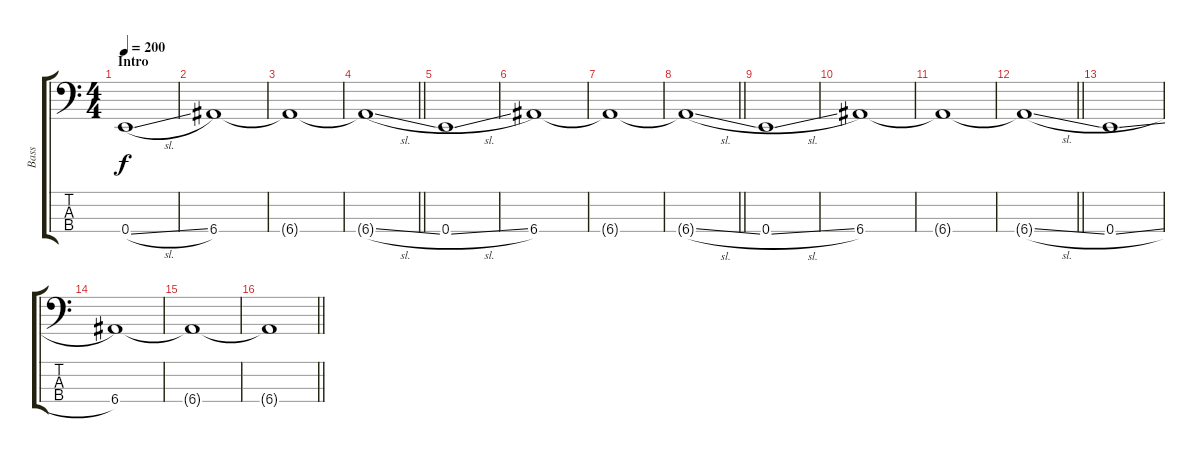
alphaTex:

\track ("Bass" "Bass") {instrument electricbassfinger}
\staff {score tabs}
\tuning (G2 D2 A1 E1) {hide}
\ts (4 4)
\section ("" "Intro")
\tempo 200
\clef f4
\ks c
0.4{sl}.1{dy f} |
6.4.1 |
6.4{t}.1 |
\barLineRight lightlight
6.4{sl t}.1 |
0.4{sl}.1 |
6.4.1 |
6.4{t}.1 |
\barLineRight lightlight
6.4{sl t}.1 |
0.4{sl}.1 |
6.4.1 |
6.4{t}.1 |
\barLineRight lightlight
6.4{sl t}.1 |
0.4{sl}.1 |
6.4.1 |
6.4{t}.1 |
\barLineRight lightlight
6.4{sl t}.1
